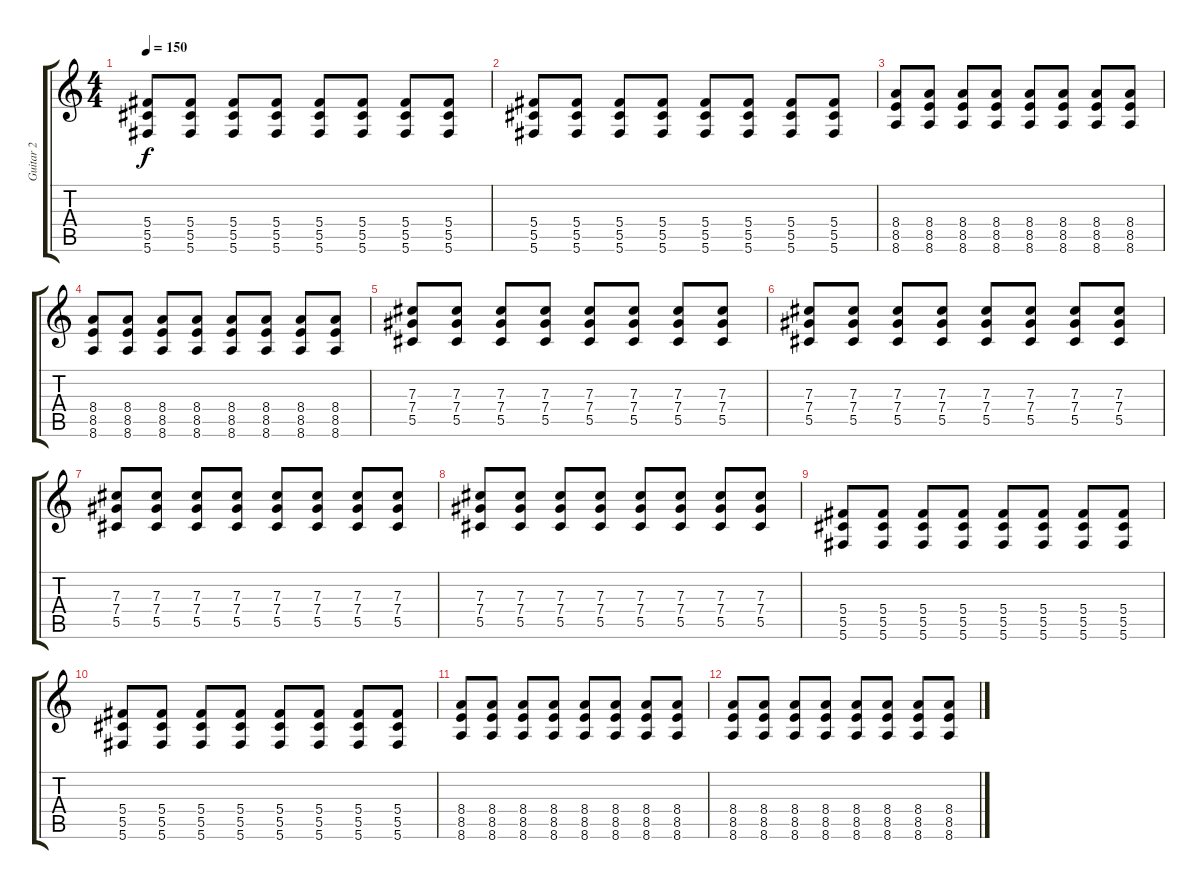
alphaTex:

\track ("Guitar 2" "Guitar 2") {instrument distortionguitar}
\staff {score tabs}
\tuning (Eb4 Bb3 Gb3 Db3 Ab2 Db2) {hide}
\ts (4 4)
\tempo 150
\clef g2
\ks c
(5.4 5.5 5.6).8{dy f} (5.4 5.5 5.6).8 (5.4 5.5 5.6).8 (5.4 5.5 5.6).8 (5.4 5.5 5.6).8 (5.4 5.5 5.6).8 (5.4 5.5 5.6).8 (5.4 5.5 5.6).8 |
(5.4 5.5 5.6).8 (5.4 5.5 5.6).8 (5.4 5.5 5.6).8 (5.4 5.5 5.6).8 (5.4 5.5 5.6).8 (5.4 5.5 5.6).8 (5.4 5.5 5.6).8 (5.4 5.5 5.6).8 |
(8.4 8.5 8.6).8 (8.4 8.5 8.6).8 (8.4 8.5 8.6).8 (8.4 8.5 8.6).8 (8.4 8.5 8.6).8 (8.4 8.5 8.6).8 (8.4 8.5 8.6).8 (8.4 8.5 8.6).8 |
(8.4 8.5 8.6).8 (8.4 8.5 8.6).8 (8.4 8.5 8.6).8 (8.4 8.5 8.6).8 (8.4 8.5 8.6).8 (8.4 8.5 8.6).8 (8.4 8.5 8.6).8 (8.4 8.5 8.6).8 |
(7.3 7.4 5.5).8 (7.3 7.4 5.5).8 (7.3 7.4 5.5).8 (7.3 7.4 5.5).8 (7.3 7.4 5.5).8 (7.3 7.4 5.5).8 (7.3 7.4 5.5).8 (7.3 7.4 5.5).8 |
(7.3 7.4 5.5).8 (7.3 7.4 5.5).8 (7.3 7.4 5.5).8 (7.3 7.4 5.5).8 (7.3 7.4 5.5).8 (7.3 7.4 5.5).8 (7.3 7.4 5.5).8 (7.3 7.4 5.5).8 |
(7.3 7.4 5.5).8 (7.3 7.4 5.5).8 (7.3 7.4 5.5).8 (7.3 7.4 5.5).8 (7.3 7.4 5.5).8 (7.3 7.4 5.5).8 (7.3 7.4 5.5).8 (7.3 7.4 5.5).8 |
(7.3 7.4 5.5).8 (7.3 7.4 5.5).8 (7.3 7.4 5.5).8 (7.3 7.4 5.5).8 (7.3 7.4 5.5).8 (7.3 7.4 5.5).8 (7.3 7.4 5.5).8 (7.3 7.4 5.5).8 |
(5.4 5.5 5.6).8 (5.4 5.5 5.6).8 (5.4 5.5 5.6).8 (5.4 5.5 5.6).8 (5.4 5.5 5.6).8 (5.4 5.5 5.6).8 (5.4 5.5 5.6).8 (5.4 5.5 5.6).8 |
(5.4 5.5 5.6).8 (5.4 5.5 5.6).8 (5.4 5.5 5.6).8 (5.4 5.5 5.6).8 (5.4 5.5 5.6).8 (5.4 5.5 5.6).8 (5.4 5.5 5.6).8 (5.4 5.5 5.6).8 |
(8.4 8.5 8.6).8 (8.4 8.5 8.6).8 (8.4 8.5 8.6).8 (8.4 8.5 8.6).8 (8.4 8.5 8.6).8 (8.4 8.5 8.6).8 (8.4 8.5 8.6).8 (8.4 8.5 8.6).8 |
(8.4 8.5 8.6).8 (8.4 8.5 8.6).8 (8.4 8.5 8.6).8 (8.4 8.5 8.6).8 (8.4 8.5 8.6).8 (8.4 8.5 8.6).8 (8.4 8.5 8.6).8 (8.4 8.5 8.6).8
